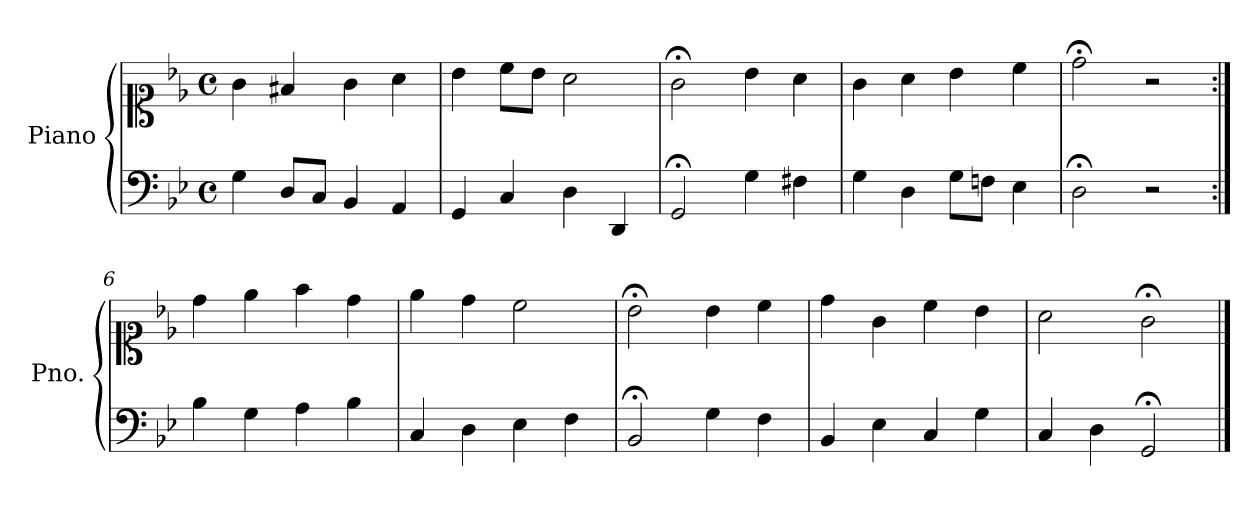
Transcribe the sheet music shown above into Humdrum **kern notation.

**kern	**kern
*part1	*part1
*staff2	*staff1
*I"Piano	*
*I'Pno.	*
*clefF4	*clefC1
*k[b-e-]	*k[b-e-]
*M4/4	*M4/4
*met(c)	*met(c)
=1	=1
4G\	4g\
8D/L	4f#X/
8C/J	.
4BB-/	4g\
4AA/	4a\
=2	=2
4GG/	4b-\
4C/	8cc\L
.	8b-\J
4D\	2a\
4DD/	.
=3	=3
2GG;</	2g;<\
4G\	4b-\
4F#X\	4a\
=4	=4
4G\	4g\
4D\	4a\
8G\L	4b-\
8Fn\J	.
4E-\	4cc\
=5	=5
2D;<\	2dd;<\
2r	2r
=6:|!	=6:|!
4B-\	4dd\
4G\	4ee-\
4A\	4ff\
4B-\	4dd\
=7	=7
4C/	4ee-\
4D\	4dd\
4E-\	2cc\
4F\	.
!!LO:LB:g=z
=8	=8
2BB-;</	2b-;<\
4G\	4b-\
4F\	4cc\
=9	=9
4BB-/	4dd\
4E-\	4g\
4C/	4cc\
4G\	4b-\
=10	=10
4C/	2a\
4D\	.
2GG;</	2g;<\
==	==
*-	*-
